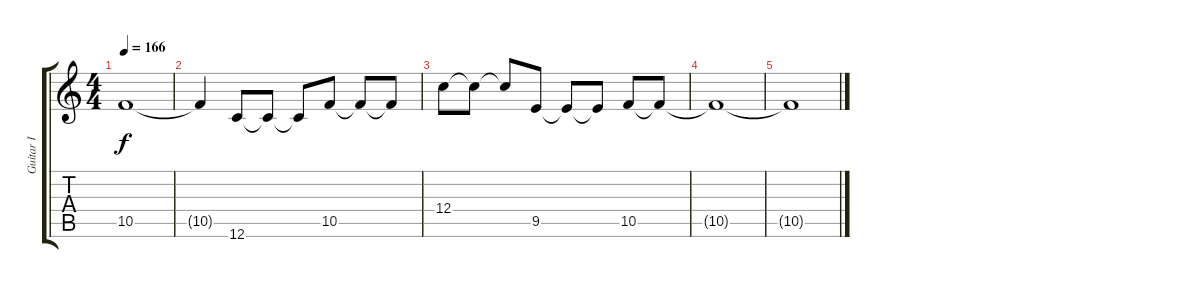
\track ("Guitar I" "Guitar I") {instrument electricguitarjazz}
\staff {score tabs}
\tuning (D4 A3 F3 C3 G2 C2) {hide}
\ts (4 4)
\tempo 166
\clef g2
\ks c
10.5{t}.1{dy f} |
10.5{t}.4 12.6.8 12.6{t}.8 12.6{t}.8 10.5.8 10.5{t}.8 10.5{t}.8 |
12.4.8 12.4{t}.8 12.4{t}.8 9.5.8 9.5{t}.8 9.5{t}.8 10.5.8 10.5{t}.8 |
10.5{t}.1 |
10.5{t}.1
